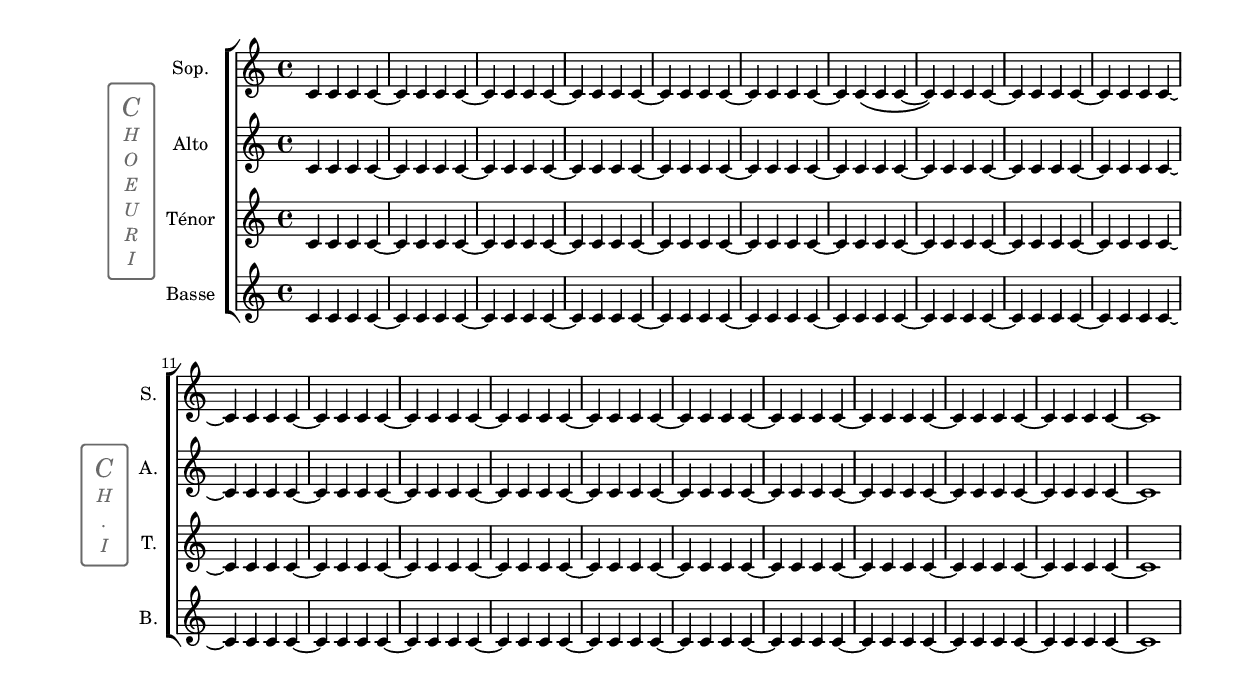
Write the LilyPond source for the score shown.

\version "2.14.1"

#(set-default-paper-size "a4")
#(set-global-staff-size 16)
#(ly:set-option 'point-and-click #f)



%{
*********************************
*       Musique et paroles      *
*********************************
%}
upperOne = \relative c' { 
	\repeat unfold 6 
	{c4 c c c~}
	c4 c\( c c~
	c4\) c c c~
	\repeat unfold 12
	{c4 c c c~}
	c1
}

upper = \relative c' {
		\clef treble
		\repeat unfold 20
		{c4 c c c~}
		c1
}


%{
*****************
*    Partition     *
*****************
%}
\paper {
 	indent = 3\cm 
  	short-indent = 2\cm
}
\score {
	
	\new ChoirStaff  <<
	\set ChoirStaff.instrumentName = \markup {
			\hcenter-in #22
			\center-column {
				\override #'(box-padding . 1.5)
				\with-color #(x11-color "DimGrey")
				\override #'(thickness . 2) {
					\rounded-box  
					\center-column {
						\line { \italic {\fontsize #3 {"C" }}}
						\line { \italic {"H" }}
						\line { \italic {"O" }}
						\line { \italic {"E" }}
						\line { \italic {"U" }}
						\line { \italic {"R" }}
						\line { }
						\line { \italic {"I" }}
					}
				}
			}
		}
		\set ChoirStaff.shortInstrumentName = \markup {
			\hcenter-in #12
			\center-column {
				\override #'(box-padding . 1.5)
				\with-color #(x11-color "DimGrey")
				\override #'(thickness . 2) {
					\rounded-box  
					\center-column {
						\line { \italic {\fontsize #3 {"C" }}}
						\line { \italic {"H" }}
						\line { \italic {"." }}
						\line { }
						\line { \italic {"I" }}
					}
				}
			}
		}
		\new Voice = "Vsopranoun"{
			\override Staff.InstrumentName #'padding = #-5
			\set Staff.instrumentName = \markup {\hspace #3 "Sop." } 
			\set Staff.shortInstrumentName = "S."
			\set Staff.midiInstrument = "choir aahs"
			\upperOne
		}
		
	
		\new Voice = "Valtoun" {
			\override Staff.InstrumentName #'padding = #-5
			\set Staff.instrumentName = \markup {\hspace #3 "Alto" }
			\set Staff.shortInstrumentName = "A."
			\set Staff.midiInstrument = "choir aahs"
			\upper
		}
		
	
		\new Voice = "Vtenorun" {
			\override Staff.InstrumentName #'padding = #-5
			\set Staff.instrumentName = \markup {\hspace #3  "Ténor"}
			\set Staff.shortInstrumentName = "T."
			\set Staff.midiInstrument = "choir aahs"
			\upper
		}
		
		
		\new Voice = "Vbasseun" {
			\override Staff.InstrumentName #'padding = #-5
			\set Staff.instrumentName = \markup {\hspace #3 "Basse" }
			\set Staff.shortInstrumentName = "B."
			\set Staff.midiInstrument = "choir aahs"
			\upper
		}
		
		
	>>
}

